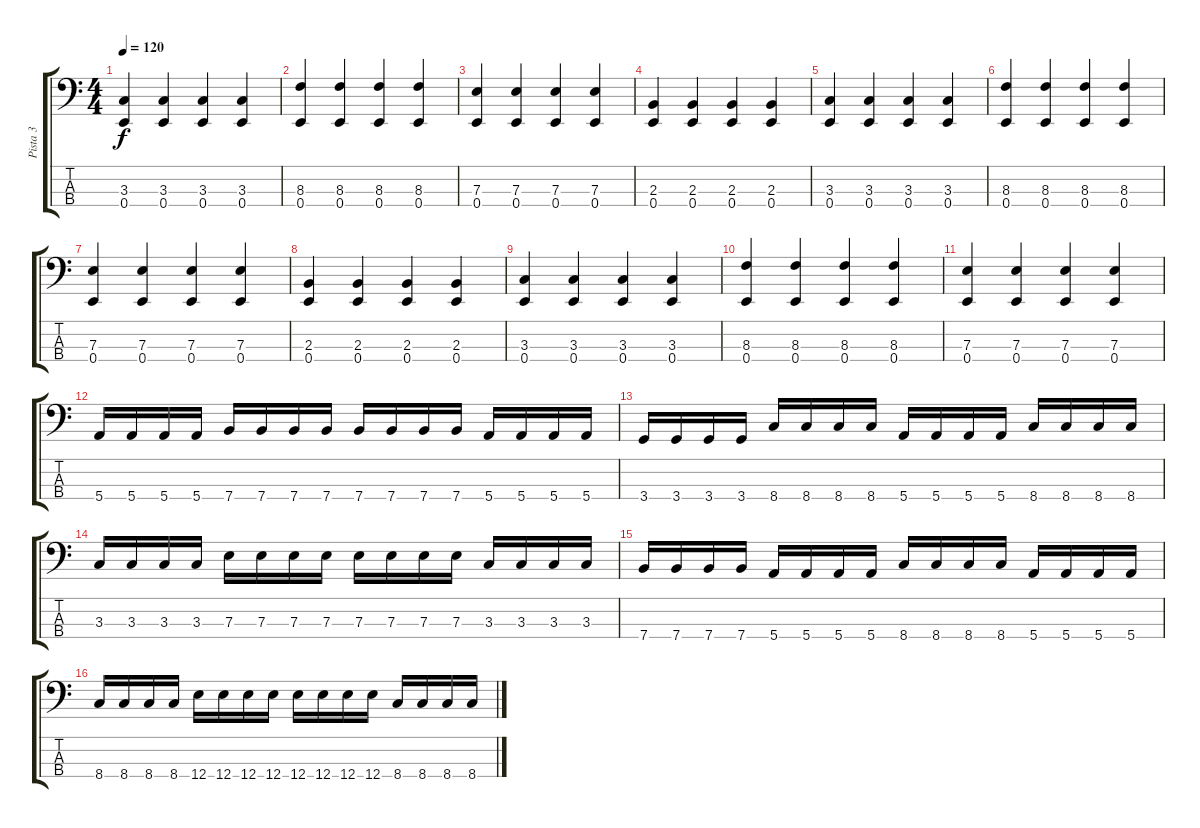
\track ("Pista 3" "Pista 3") {instrument electricbassfinger}
\staff {score tabs}
\tuning (G2 D2 A1 E1) {hide}
\ts (4 4)
\tempo 120
\clef f4
\ks c
(3.3 0.4).4{dy f} (3.3 0.4).4 (3.3 0.4).4 (3.3 0.4).4 |
(8.3 0.4).4 (8.3 0.4).4 (8.3 0.4).4 (8.3 0.4).4 |
(7.3 0.4).4 (7.3 0.4).4 (7.3 0.4).4 (7.3 0.4).4 |
(2.3 0.4).4 (2.3 0.4).4 (2.3 0.4).4 (2.3 0.4).4 |
(3.3 0.4).4 (3.3 0.4).4 (3.3 0.4).4 (3.3 0.4).4 |
(8.3 0.4).4 (8.3 0.4).4 (8.3 0.4).4 (8.3 0.4).4 |
(7.3 0.4).4 (7.3 0.4).4 (7.3 0.4).4 (7.3 0.4).4 |
(2.3 0.4).4 (2.3 0.4).4 (2.3 0.4).4 (2.3 0.4).4 |
(3.3 0.4).4 (3.3 0.4).4 (3.3 0.4).4 (3.3 0.4).4 |
(8.3 0.4).4 (8.3 0.4).4 (8.3 0.4).4 (8.3 0.4).4 |
(7.3 0.4).4 (7.3 0.4).4 (7.3 0.4).4 (7.3 0.4).4 |
5.4.16 5.4.16 5.4.16 5.4.16 7.4.16 7.4.16 7.4.16 7.4.16 7.4.16 7.4.16 7.4.16 7.4.16 5.4.16 5.4.16 5.4.16 5.4.16 |
3.4.16 3.4.16 3.4.16 3.4.16 8.4.16 8.4.16 8.4.16 8.4.16 5.4.16 5.4.16 5.4.16 5.4.16 8.4.16 8.4.16 8.4.16 8.4.16 |
3.3.16 3.3.16 3.3.16 3.3.16 7.3.16 7.3.16 7.3.16 7.3.16 7.3.16 7.3.16 7.3.16 7.3.16 3.3.16 3.3.16 3.3.16 3.3.16 |
7.4.16 7.4.16 7.4.16 7.4.16 5.4.16 5.4.16 5.4.16 5.4.16 8.4.16 8.4.16 8.4.16 8.4.16 5.4.16 5.4.16 5.4.16 5.4.16 |
8.4.16 8.4.16 8.4.16 8.4.16 12.4.16 12.4.16 12.4.16 12.4.16 12.4.16 12.4.16 12.4.16 12.4.16 8.4.16 8.4.16 8.4.16 8.4.16
